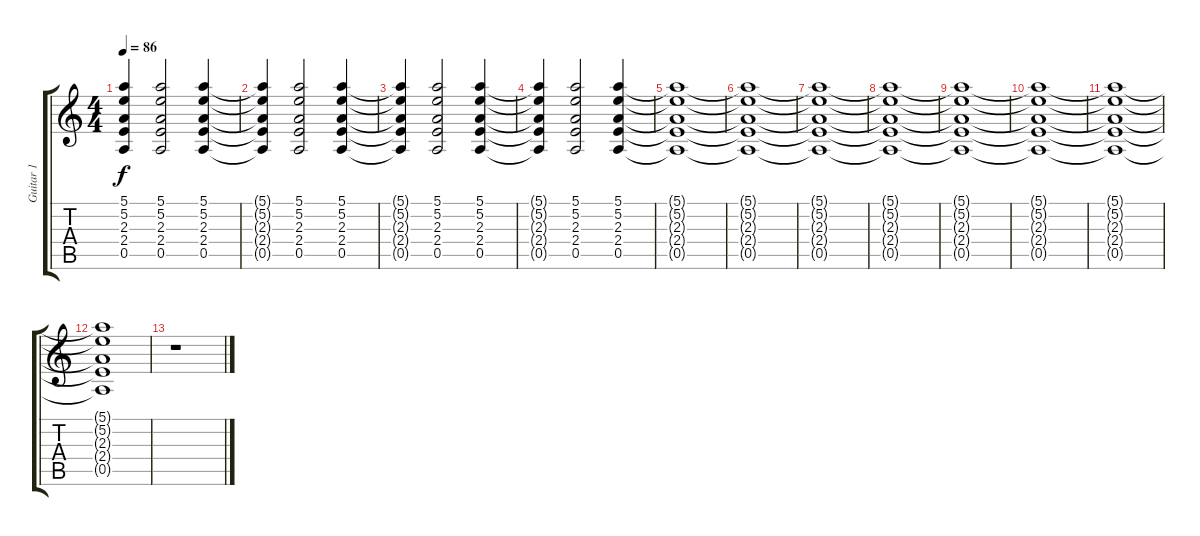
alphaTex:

\track ("Guitar 1" "Guitar 1") {instrument electricguitarclean}
\staff {score tabs}
\tuning (E4 B3 G3 D3 A2 E2) {hide}
\ts (4 4)
\tempo 86
\clef g2
\ks c
(5.1{t} 5.2{t} 2.3{t} 2.4{t} 0.5{t}).4{dy f} (5.1 5.2 2.3 2.4 0.5).2 (5.1 5.2 2.3 2.4 0.5).4 |
(5.1{t} 5.2{t} 2.3{t} 2.4{t} 0.5{t}).4 (5.1 5.2 2.3 2.4 0.5).2 (5.1 5.2 2.3 2.4 0.5).4 |
(5.1{t} 5.2{t} 2.3{t} 2.4{t} 0.5{t}).4 (5.1 5.2 2.3 2.4 0.5).2 (5.1 5.2 2.3 2.4 0.5).4 |
(5.1{t} 5.2{t} 2.3{t} 2.4{t} 0.5{t}).4 (5.1 5.2 2.3 2.4 0.5).2 (5.1 5.2 2.3 2.4 0.5).4 |
(5.1{t} 5.2{t} 2.3{t} 2.4{t} 0.5{t}).1 |
(5.1{t} 5.2{t} 2.3{t} 2.4{t} 0.5{t}).1 |
(5.1{t} 5.2{t} 2.3{t} 2.4{t} 0.5{t}).1 |
(5.1{t} 5.2{t} 2.3{t} 2.4{t} 0.5{t}).1 |
(5.1{t} 5.2{t} 2.3{t} 2.4{t} 0.5{t}).1 |
(5.1{t} 5.2{t} 2.3{t} 2.4{t} 0.5{t}).1 |
(5.1{t} 5.2{t} 2.3{t} 2.4{t} 0.5{t}).1 |
(5.1{t} 5.2{t} 2.3{t} 2.4{t} 0.5{t}).1 |
r.1
